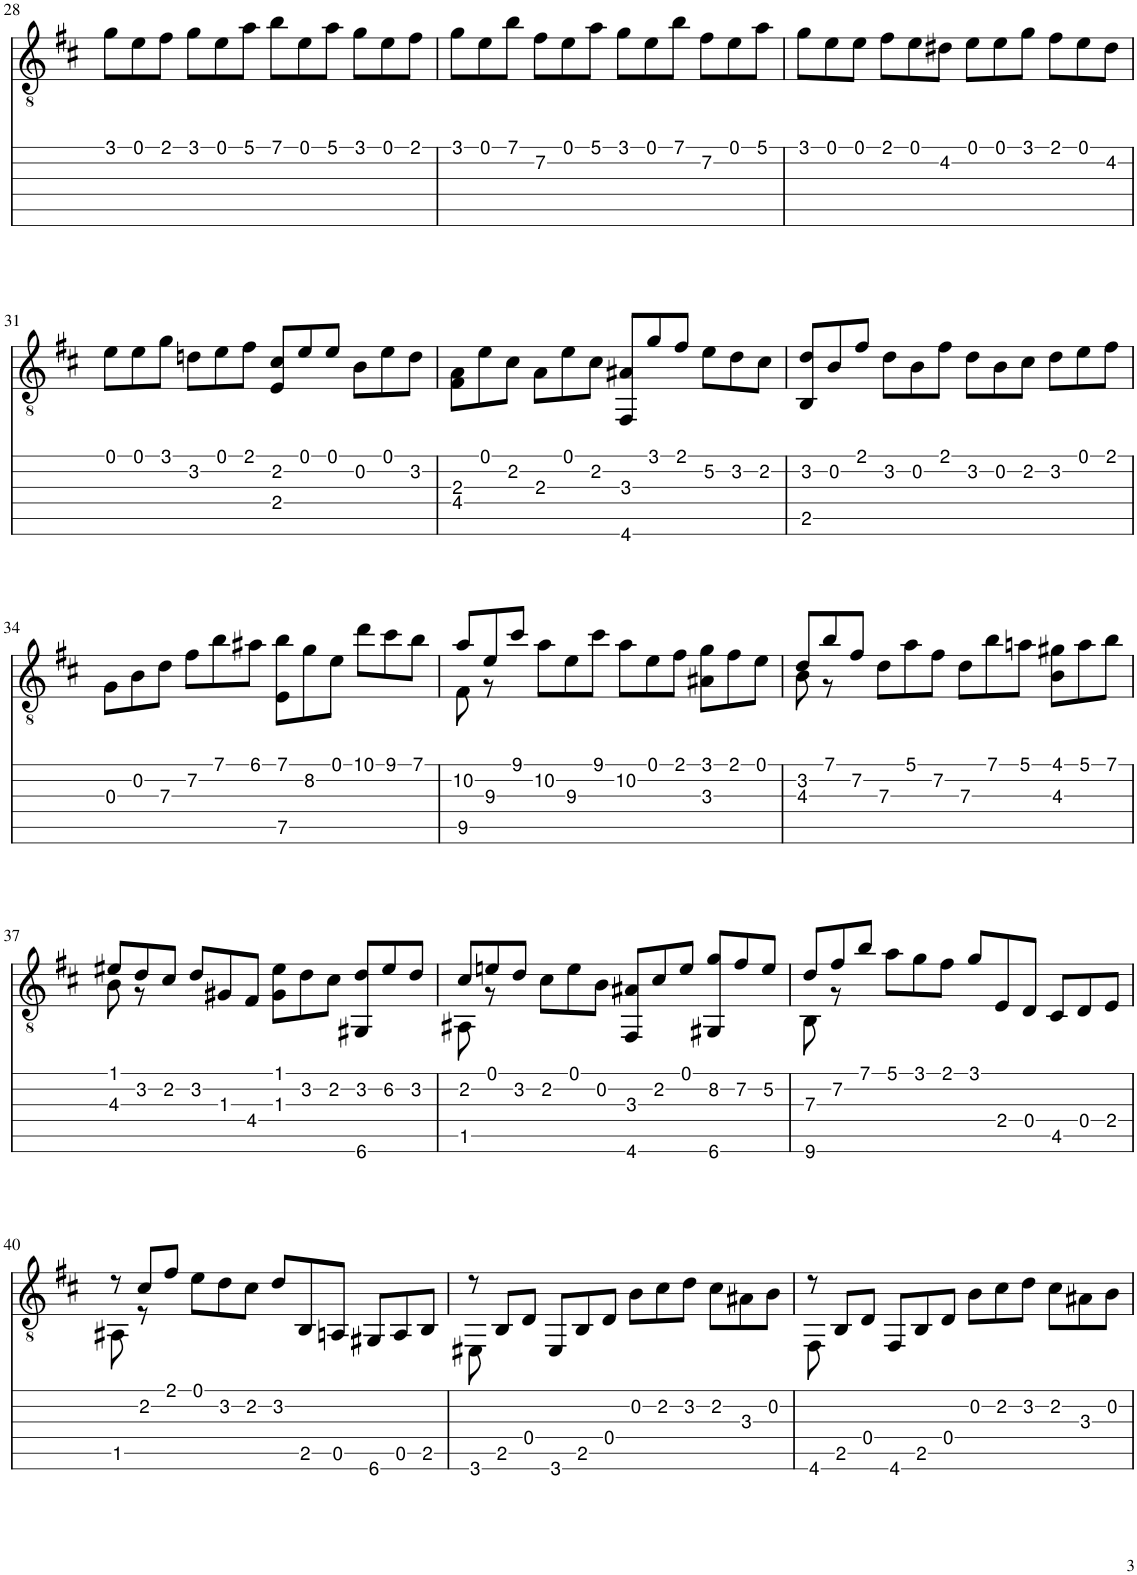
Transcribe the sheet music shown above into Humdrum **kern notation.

**kern	**kern
*part1	*part1
*staff2	*staff1
*I"Guitar	*
*I'Guit.	*
!!LO:PB:g=z
*	*clefGv2
*k[f#c#]	*k[f#c#]
*M12/8	*M12/8
=28	=28
8gL	8g\L
8e	8e\
8f#J	8f#\J
8gL	8g\L
8e	8e\
8aJ	8a\J
8bL	8b\L
8e	8e\
8aJ	8a\J
8gL	8g\L
8e	8e\
8f#J	8f#\J
=29	=29
8gL	8g\L
8e	8e\
8bJ	8b\J
8f#L	8f#\L
8e	8e\
8aJ	8a\J
8gL	8g\L
8e	8e\
8bJ	8b\J
8f#L	8f#\L
8e	8e\
8aJ	8a\J
=30	=30
8gL	8g\L
8e	8e\
8eJ	8e\J
8f#L	8f#\L
8e	8e\
8d#J	8d#X\J
8eL	8e\L
8e	8e\
8gJ	8g\J
8f#L	8f#\L
8e	8e\
8d#J	8d#\J
!!LO:LB:g=z
=31	=31
8eL	8e\L
8e	8e\
8gJ	8g\J
8dnL	8dn\L
8e	8e\
8f#XJ	8f#\J
8E\ 8c#\L	8E/ 8c#/L
8e	8e/
8eJ	8e/J
8BL	8B\L
8e	8e\
8dJ	8d\J
=32	=32
8F#\ 8A\L	8F#\ 8A\L
8e	8e\
8c#J	8c#\J
8AL	8A\L
8e	8e\
8c#J	8c#\J
8FF#\ 8A#\L	8FF#/ 8A#X/L
8g	8g/
8f#J	8f#/J
8eL	8e\L
8d	8d\
8c#J	8c#\J
=33	=33
8BB\ 8d\L	8BB/ 8d/L
8B	8B/
8f#J	8f#/J
8dL	8d\L
8B	8B\
8f#J	8f#\J
8dL	8d\L
8B	8B\
8c#J	8c#\J
8dL	8d\L
8e	8e\
8f#J	8f#\J
!!LO:LB:g=z
=34	=34
8GL	8G\L
8B	8B\
8dJ	8d\J
8f#L	8f#\L
8b	8b\
8a#J	8a#X\J
8E\ 8b\L	8E\ 8b\L
8g	8g\
8eJ	8e\J
8ddL	8dd\L
8cc#	8cc#\
8bJ	8b\J
=35	=35
*^	*^
8aL	8F#	8a/L	8F#\
8e	8r	8e/	8r
8cc#J	1ryy	8cc#/J	1ryy
8aL	.	8a\L	.
8e	.	8e\	.
8cc#J	.	8cc#\J	.
8aL	.	8a\L	.
8e	.	8e\	.
8f#J	.	8f#\J	.
8A#\ 8g\L	.	8A#X\ 8g\L	.
8f#	4ryy	8f#\	4ryy
8eJ	.	8e\J	.
=36	=36	=36	=36
8dL	8B	8d/L	8B\
8b	8r	8b/	8r
8f#J	1ryy	8f#/J	1ryy
8dL	.	8d\L	.
8a	.	8a\	.
8f#J	.	8f#\J	.
8dL	.	8d\L	.
8b	.	8b\	.
8anJ	.	8an\J	.
8B\ 8g#\L	.	8B\ 8g#X\L	.
8a	4ryy	8a\	4ryy
8bJ	.	8b\J	.
!!LO:LB:g=z	!!
=37	=37	=37	=37
8e#L	8B	8e#X/L	8B\
8d	8r	8d/	8r
8c#J	1ryy	8c#/J	1ryy
8dL	.	8d/L	.
8G#	.	8G#X/	.
8F#J	.	8F#/J	.
8G#\ 8e#\L	.	8G#\ 8e#\L	.
8d	.	8d\	.
8c#J	.	8c#\J	.
8GG#\ 8d\L	.	8GG#X/ 8d/L	.
8e#	4ryy	8e#/	4ryy
8dJ	.	8d/J	.
=38	=38	=38	=38
8c#L	8AA#	8c#/L	8AA#X\
8en	8r	8en/	8r
8dJ	1ryy	8d/J	1ryy
8c#L	.	8c#\L	.
8e#X	.	8e\	.
8BJ	.	8B\J	.
8FF#\ 8A#\L	.	8FF#/ 8A#X/L	.
8c#	.	8c#/	.
8eJ	.	8e/J	.
8GG#X\ 8g\L	.	8GG#X/ 8g/L	.
8f#	4ryy	8f#/	4ryy
8eJ	.	8e/J	.
=39	=39	=39	=39
8dL	8BB#X	8d/L	8BB\
8f#	8r	8f#/	8r
8bJ	1ryy	8b/J	1ryy
8aL	.	8a\L	.
8g	.	8g\	.
8f#J	.	8f#\J	.
8g#XL	.	8g/L	.
8E	.	8E/	.
8DJ	.	8D/J	.
8C#L	.	8C#/L	.
8D	4ryy	8D/	4ryy
8EJ	.	8E/J	.
!!LO:LB:g=z	!!
=40	=40	=40	=40
8r	8AA#X	8r	8AA#X\
8c#L	8r	8c#/L	8r
8f#J	1ryy	8f#/J	1ryy
8eL	.	8e\L	.
8d	.	8d\	.
8c#J	.	8c#\J	.
8d#XL	.	8d/L	.
8BB	.	8BB/	.
8AAJ	.	8AAn/J	.
8GG#L	.	8GG#X/L	.
8AA	4ryy	8AA/	4ryy
8BBJ	.	8BB/J	.
=41	=41	=41	=41
8r	8EE#	8r	8EE#X\
8BBL	1ryy	8BB/L	1ryy
8DJ	.	8D/J	.
8EE#L	.	8EE#/L	.
8BB	.	8BB/	.
8DJ	.	8D/J	.
8B#XL	.	8B\L	.
8c#	.	8c#\	.
8dJ	.	8d\J	.
8c#L	4.ryy	8c#\L	4.ryy
8A#	.	8A#X\	.
8BJ	.	8B\J	.
=42	=42	=42	=42
8r	8FF#X	8r	8FF#\
8BBL	1ryy	8BB/L	1ryy
8DJ	.	8D/J	.
8FF#L	.	8FF#/L	.
8BB	.	8BB/	.
8DJ	.	8D/J	.
8BL	.	8B\L	.
8c#	.	8c#\	.
8dJ	.	8d\J	.
8c#L	4.ryy	8c#\L	4.ryy
8A#X	.	8A#X\	.
8BJ	.	8B\J	.
*v	*v	*	*
*	*v	*v
=	=
*-	*-
